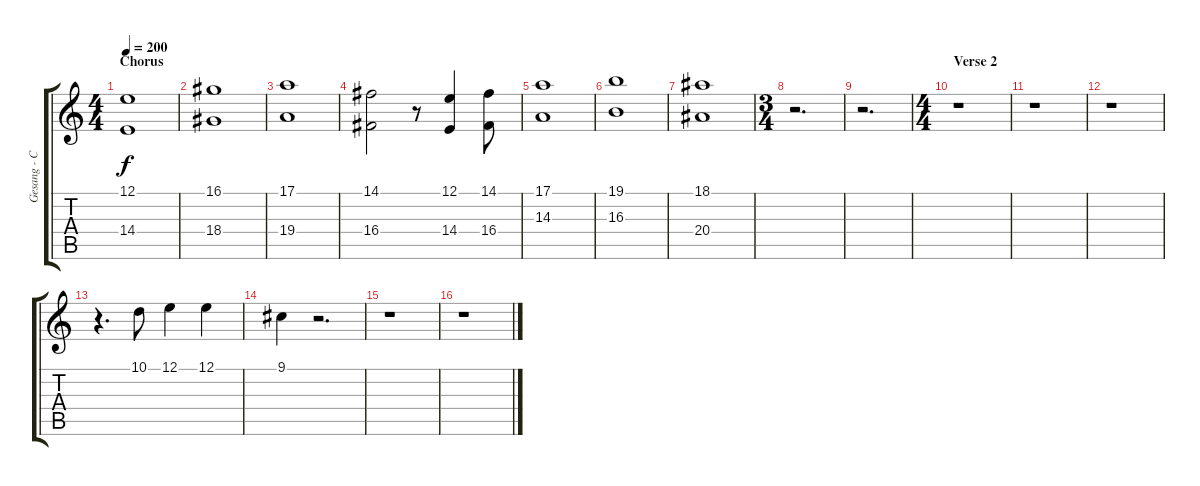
\track ("Gesang - Chor" "Gesang - C") {instrument pad4choir}
\staff {score tabs}
\tuning (E4 B3 G3 D3 A2 E2) {hide}
\ts (4 4)
\section ("" "Chorus")
\tempo 200
\clef g2
\ks c
(12.1{t} 14.4{t}).1{dy f} |
(16.1 18.4).1 |
(17.1 19.4).1 |
(14.1 16.4).2 r.8 (12.1 14.4).4 (14.1 16.4).8 |
(17.1 14.3).1 |
(19.1 16.3).1 |
(18.1 20.4).1 |
\ts (3 4)
r.2{d} |
r.2{d} |
\ts (4 4)
\section ("" "Verse 2")
r.1 |
r.1 |
r.1 |
r.4{d} 10.1.8 12.1.4 12.1.4 |
9.1.4 r.2{d} |
r.1 |
r.1
